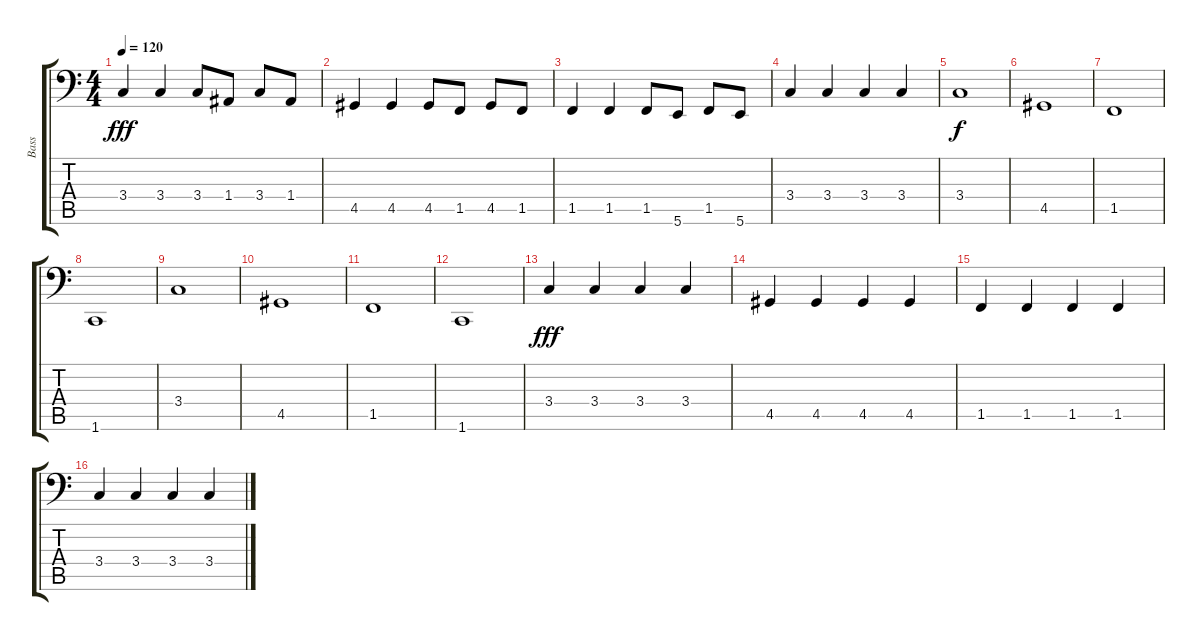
\track ("Bass" "Bass") {instrument electricbassfinger}
\staff {score tabs}
\tuning (C3 G2 D2 A1 E1 B0) {hide}
\ts (4 4)
\tempo 120
\clef f4
\ks c
3.4.4{dy fff} 3.4.4 3.4.8 1.4.8 3.4.8 1.4.8 |
4.5.4 4.5.4 4.5.8 1.5.8 4.5.8 1.5.8 |
1.5.4 1.5.4 1.5.8 5.6.8 1.5.8 5.6.8 |
3.4.4 3.4.4 3.4.4 3.4.4 |
3.4.1{dy f} |
4.5.1 |
1.5.1 |
1.6.1 |
3.4.1 |
4.5.1 |
1.5.1 |
1.6.1 |
3.4.4{dy fff} 3.4.4 3.4.4 3.4.4 |
4.5.4 4.5.4 4.5.4 4.5.4 |
1.5.4 1.5.4 1.5.4 1.5.4 |
3.4.4 3.4.4 3.4.4 3.4.4
